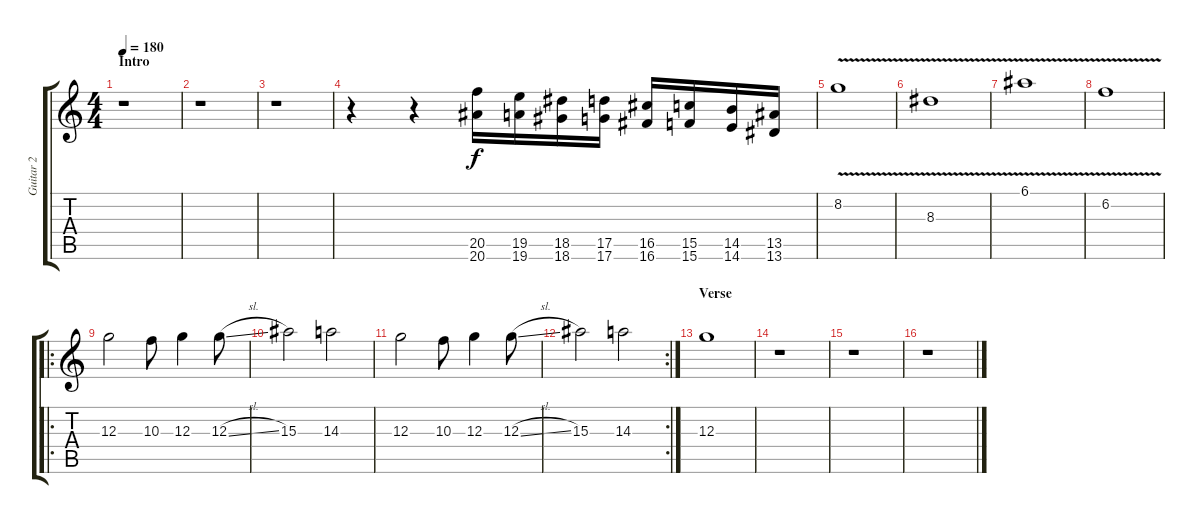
\track ("Guitar 2" "Guitar 2") {instrument distortionguitar}
\staff {score tabs}
\tuning (E4 B3 G3 D3 A2 D2) {hide}
\ts (4 4)
\section ("" "Intro")
\tempo 180
\clef g2
\ks c
r.1{dy f instrument distortionguitar} |
r.1 |
r.1 |
r.4{instrument guitarfretnoise} r.4 (20.5 20.6).16 (19.5 19.6).16 (18.5 18.6).16 (17.5 17.6).16 (16.5 16.6).16 (15.5 15.6).16 (14.5 14.6).16 (13.5 13.6).16 |
8.2{v}.1{instrument distortionguitar} |
8.3{v}.1 |
6.1{v}.1 |
6.2{v}.1 |
\ro
12.3.2 10.3.8 12.3.4 12.3{sl}.8 |
15.3.2 14.3.2 |
12.3.2 10.3.8 12.3.4 12.3{sl}.8 |
\rc 2
15.3.2 14.3.2 |
\section ("" "Verse")
12.3.1 |
r.1 |
r.1 |
r.1
